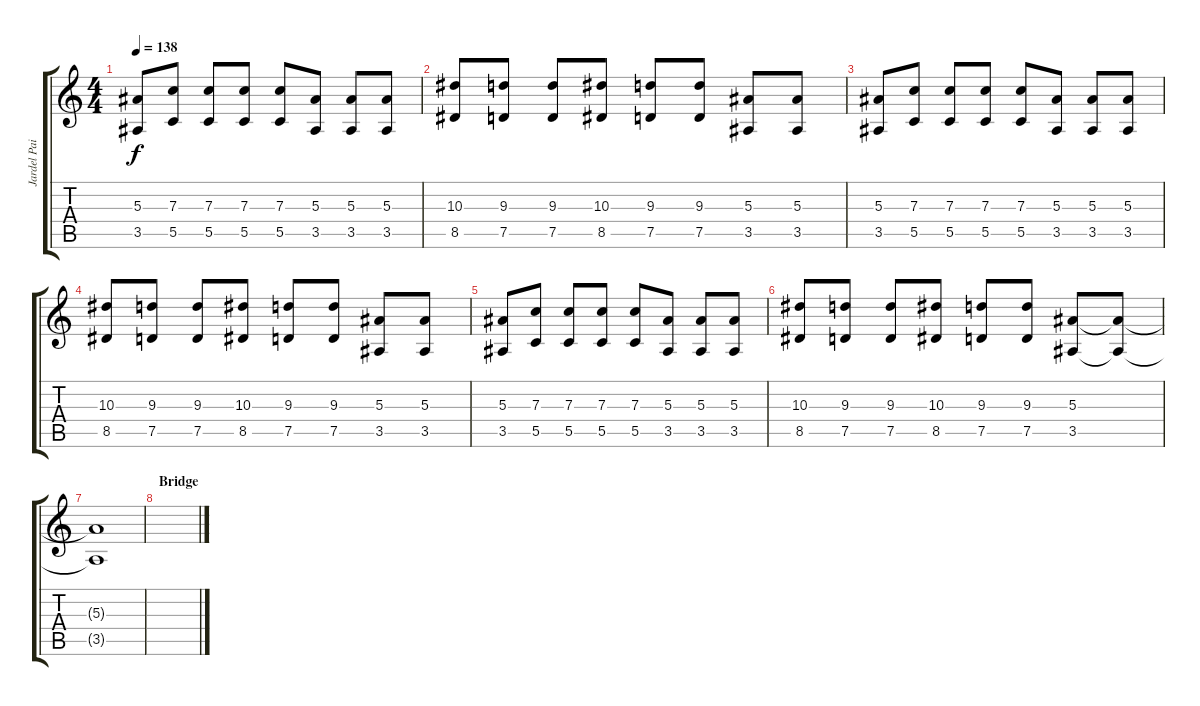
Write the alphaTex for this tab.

\track ("Jardel Paisante - Guitar" "Jardel Pai") {instrument distortionguitar}
\staff {score tabs}
\tuning (D4 A3 F3 C3 G2 C2) {hide}
\ts (4 4)
\tempo 138
\clef g2
\ks c
(5.3 3.5).8{dy f} (7.3 5.5).8 (7.3 5.5).8 (7.3 5.5).8 (7.3 5.5).8 (5.3 3.5).8 (5.3 3.5).8 (5.3 3.5).8 |
(10.3 8.5).8 (9.3 7.5).8 (9.3 7.5).8 (10.3 8.5).8 (9.3 7.5).8 (9.3 7.5).8 (5.3 3.5).8 (5.3 3.5).8 |
(5.3 3.5).8 (7.3 5.5).8 (7.3 5.5).8 (7.3 5.5).8 (7.3 5.5).8 (5.3 3.5).8 (5.3 3.5).8 (5.3 3.5).8 |
(10.3 8.5).8 (9.3 7.5).8 (9.3 7.5).8 (10.3 8.5).8 (9.3 7.5).8 (9.3 7.5).8 (5.3 3.5).8 (5.3 3.5).8 |
(5.3 3.5).8 (7.3 5.5).8 (7.3 5.5).8 (7.3 5.5).8 (7.3 5.5).8 (5.3 3.5).8 (5.3 3.5).8 (5.3 3.5).8 |
(10.3 8.5).8 (9.3 7.5).8 (9.3 7.5).8 (10.3 8.5).8 (9.3 7.5).8 (9.3 7.5).8 (5.3 3.5).8 (5.3{t} 3.5{t}).8 |
(5.3{t} 3.5{t}).1 |
\section ("" "Bridge")
